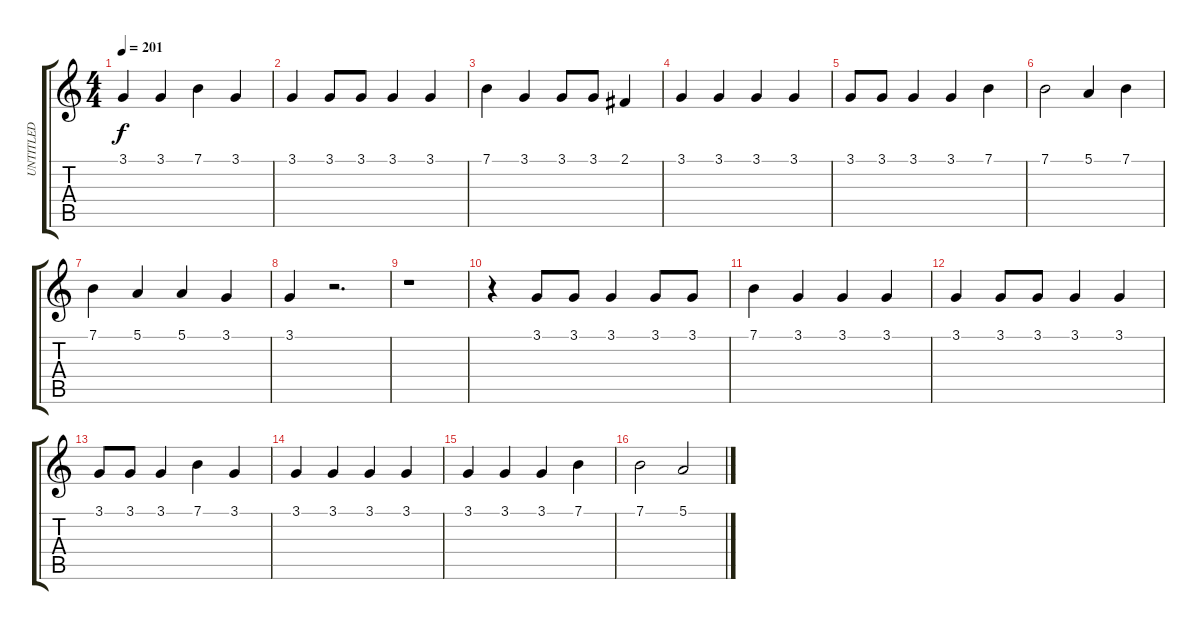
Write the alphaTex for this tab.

\track ("UNTITLED" "UNTITLED") {instrument englishhorn}
\staff {score tabs}
\tuning (E4 B3 G3 D3 A2 E2) {hide}
\ts (4 4)
\tempo 201
\clef g2
\ks c
3.1.4{dy f} 3.1.4 7.1.4 3.1.4 |
3.1.4 3.1.8 3.1.8 3.1.4 3.1.4 |
7.1.4 3.1.4 3.1.8 3.1.8 2.1.4 |
3.1.4 3.1.4 3.1.4 3.1.4 |
3.1.8 3.1.8 3.1.4 3.1.4 7.1.4 |
7.1.2 5.1.4 7.1.4 |
7.1.4 5.1.4 5.1.4 3.1.4 |
3.1.4 r.2{d} |
r.1 |
r.4 3.1.8 3.1.8 3.1.4 3.1.8 3.1.8 |
7.1.4 3.1.4 3.1.4 3.1.4 |
3.1.4 3.1.8 3.1.8 3.1.4 3.1.4 |
3.1.8 3.1.8 3.1.4 7.1.4 3.1.4 |
3.1.4 3.1.4 3.1.4 3.1.4 |
3.1.4 3.1.4 3.1.4 7.1.4 |
7.1.2 5.1.2
